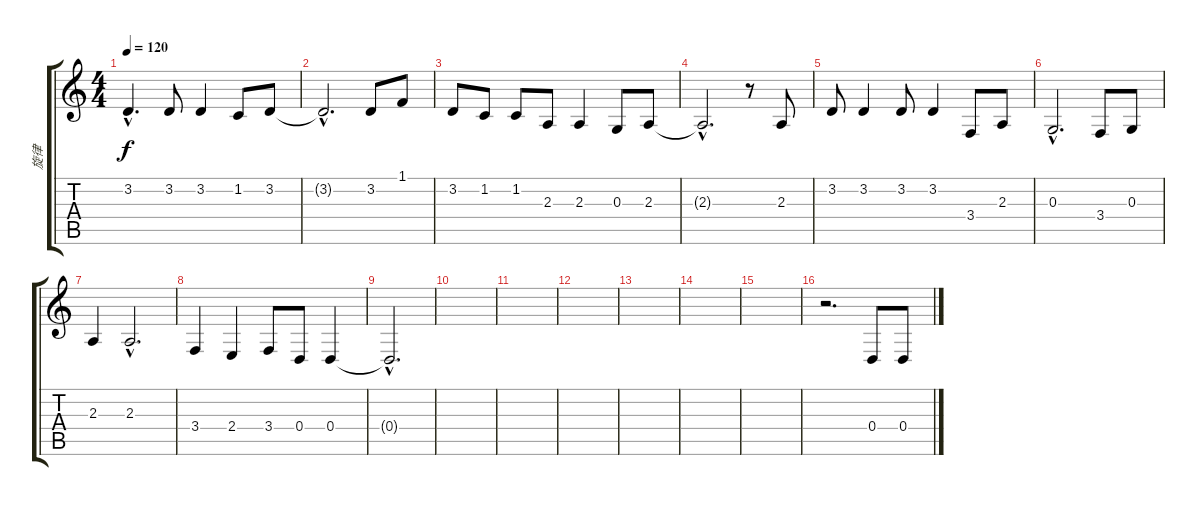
\track ("旋律" "旋律") {instrument acousticgrandpiano}
\staff {score tabs}
\tuning (E4 B3 G3 D3 A2 E2) {hide}
\ts (4 4)
\tempo 120
\clef g2
\ks c
3.2{hac}.4{d dy f} 3.2.8 3.2.4 1.2.8 3.2.8 |
3.2{hac t}.2{d} 3.2.8 1.1.8 |
3.2.8 1.2.8 1.2.8 2.3.8 2.3.4 0.3.8 2.3.8 |
2.3{hac t}.2{d} r.8 2.3.8 |
3.2.8 3.2.4 3.2.8 3.2.4 3.4.8 2.3.8 |
0.3{hac}.2{d} 3.4.8 0.3.8 |
2.3.4 2.3{hac}.2{d} |
3.4.4 2.4.4 3.4.8 0.4.8 0.4.4 |
0.4{hac t}.2{d} |
|
|
|
|
|
|
r.2{d} 0.4.8 0.4.8
